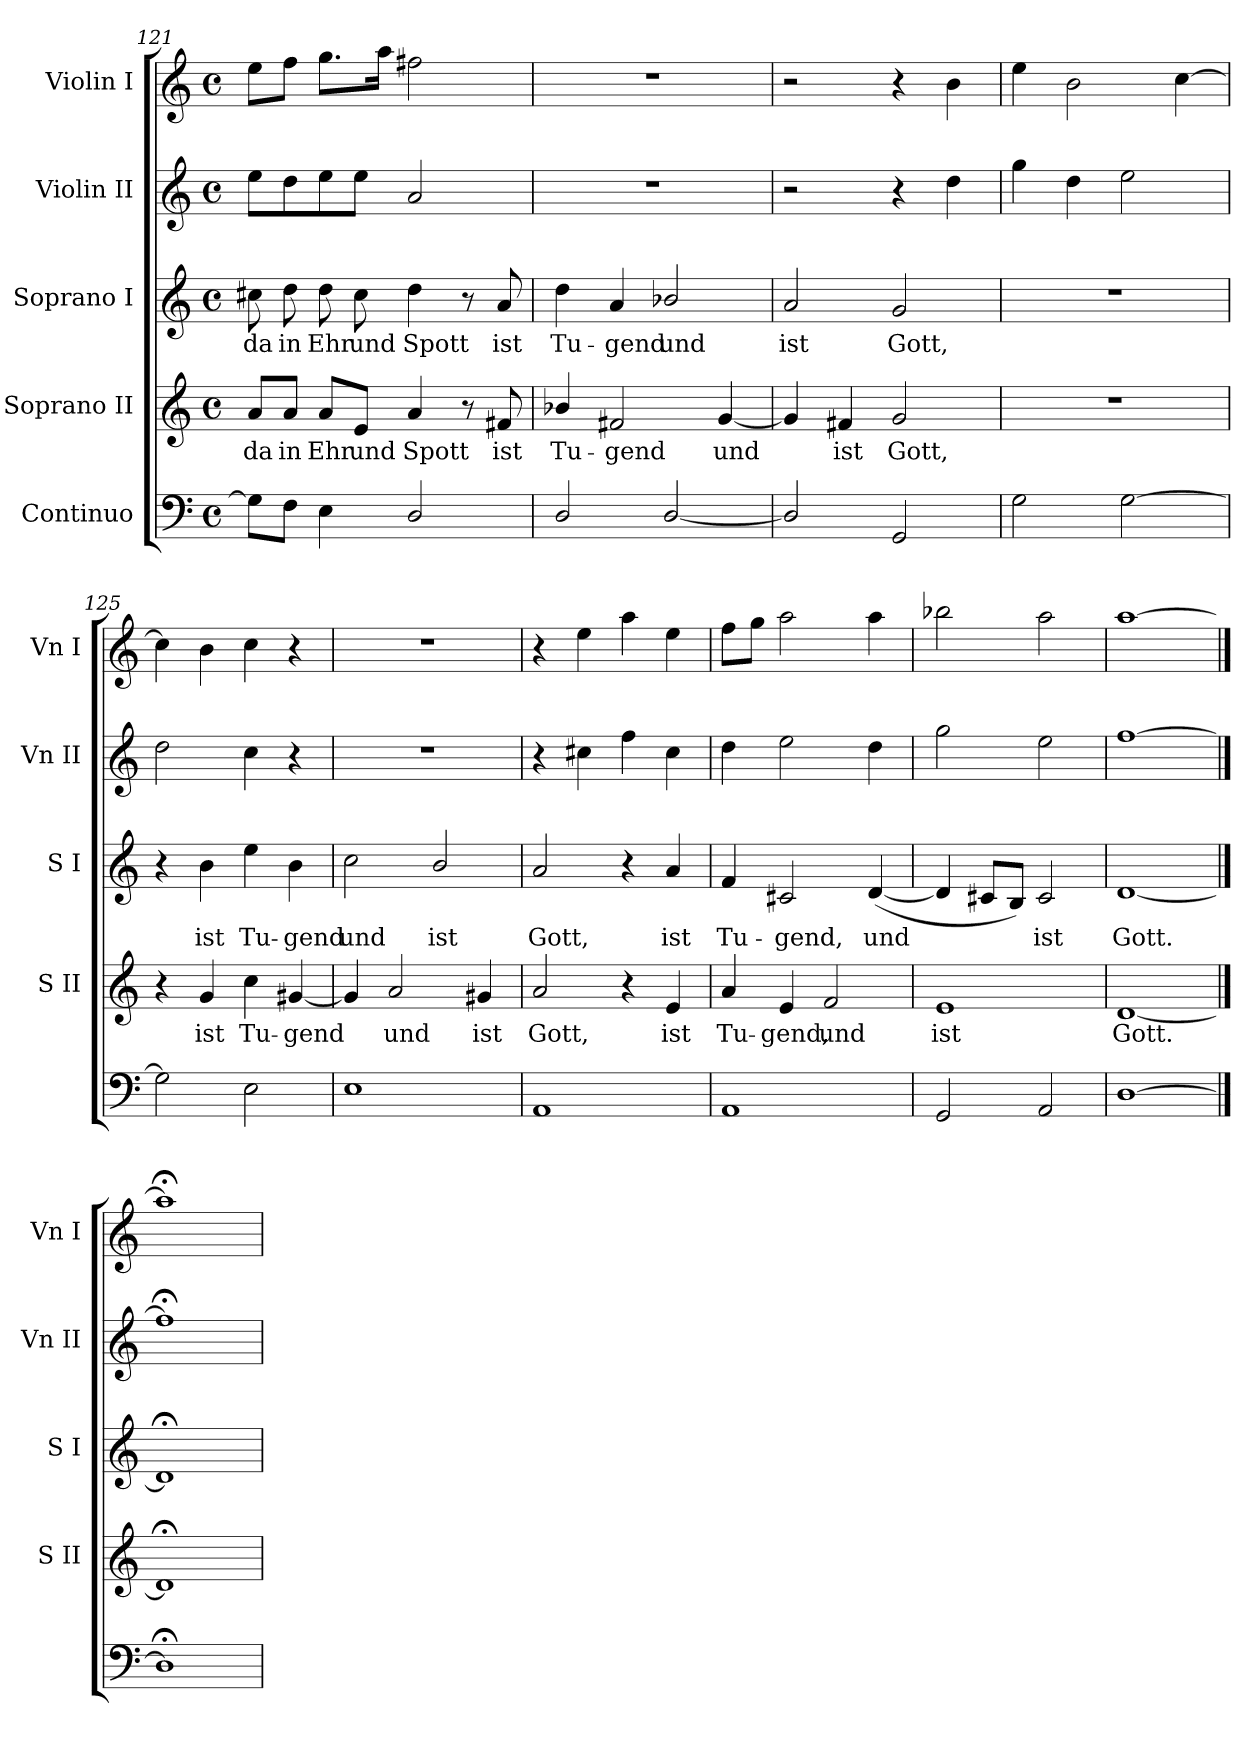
**kern	**kern	**text	**kern	**text	**kern	**kern
*part5	*part4	*part4	*part3	*part3	*part2	*part1
*staff5	*staff4	*staff4	*staff3	*staff3	*staff2	*staff1
*I"Continuo	*I"Soprano II	*	*I"Soprano I	*	*I"Violin II	*I"Violin I
*	*I'S II	*	*I'S I	*	*I'Vn II	*I'Vn I
*clefF4	*clefG2	*	*clefG2	*	*clefG2	*clefG2
*k[]	*k[]	*	*k[]	*	*k[]	*k[]
*C:	*C:	*	*C:	*	*C:	*C:
*M4/4	*M4/4	*	*M4/4	*	*M4/4	*M4/4
*met(c)	*met(c)	*	*met(c)	*	*met(c)	*met(c)
=121	=121	=121	=121	=121	=121	=121
!	!	!LO:LY:b	!	!LO:LY:b	!	!
8GL]	8a/L	da	8cc#X	da	8eeL	8eeL
!	!	!LO:LY:b	!	!LO:LY:b	!	!
8FJ	8a/J	in	8dd	in	8dd	8ffJ
!	!	!LO:LY:b	!	!LO:LY:b	!	!
4E	8a/L	Ehr	8dd	Ehr	8ee	8.ggL
!	!	!LO:LY:b	!	!LO:LY:b	!	!
.	8e/J	und	8cc#	und	8eeJ	.
.	.	.	.	.	.	16aaJ
!	!	!LO:LY:b	!	!LO:LY:b	!	!
2D/	4a	Spott	4dd	Spott	2a	2ff#X
.	8r	.	8r	.	.	.
!	!	!LO:LY:b	!	!LO:LY:b	!	!
.	8f#X	ist	8a	ist	.	.
=122	=122	=122	=122	=122	=122	=122
!	!	!LO:LY:b	!	!LO:LY:b	!	!
2D/	4b-X/	Tu-	4dd	Tu-	1r	1r
!	!	!LO:LY:b	!	!LO:LY:b	!	!
.	2f#X	-gend	4a	-gend	.	.
!	!	!	!	!LO:LY:b	!	!
[2D/	.	.	2b-X/	und	.	.
!	!	!LO:LY:b	!	!	!	!
.	[4g	und	.	.	.	.
!!LO:LB:g=z
=123	=123	=123	=123	=123	=123	=123
!	!	!	!	!LO:LY:b	!	!
2D/]	4g]	.	2a	ist	2r	2r
!	!	!LO:LY:b	!	!	!	!
.	4f#X	ist	.	.	.	.
!	!	!LO:LY:b	!	!LO:LY:b	!	!
2GG	2g	Gott,	2g	Gott,	4r	4r
.	.	.	.	.	4dd	4b
=124	=124	=124	=124	=124	=124	=124
2G	1r	.	1r	.	4gg	4ee
.	.	.	.	.	4dd	2b
[2G	.	.	.	.	2ee	.
.	.	.	.	.	.	[4cc
=125	=125	=125	=125	=125	=125	=125
2G]	4r	.	4r	.	2dd	4cc]
!	!	!LO:LY:b	!	!LO:LY:b	!	!
.	4g	ist	4b	ist	.	4b
!	!	!LO:LY:b	!	!LO:LY:b	!	!
2E	4cc	Tu-	4ee	Tu-	4cc	4cc
!	!	!LO:LY:b	!	!LO:LY:b	!	!
.	[4g#X	-gend	4b	-gend	4r	4r
=126	=126	=126	=126	=126	=126	=126
!	!	!	!	!LO:LY:b	!	!
1E	4g#]	.	2cc	und	1r	1r
!	!	!LO:LY:b	!	!	!	!
.	2a	und	.	.	.	.
!	!	!	!	!LO:LY:b	!	!
.	.	.	2b/	ist	.	.
!	!	!LO:LY:b	!	!	!	!
.	4g#	ist	.	.	.	.
=127	=127	=127	=127	=127	=127	=127
!	!	!LO:LY:b	!	!LO:LY:b	!	!
1AA	2a	Gott,	2a	Gott,	4r	4r
.	.	.	.	.	4cc#X	4ee
.	4r	.	4r	.	4ff	4aa
!	!	!LO:LY:b	!	!LO:LY:b	!	!
.	4e	ist	4a	ist	4cc#	4ee
=128	=128	=128	=128	=128	=128	=128
!	!	!LO:LY:b	!	!LO:LY:b	!	!
1AA	4a	Tu-	4f	Tu-	4dd	8ffL
.	.	.	.	.	.	8ggJ
!	!	!LO:LY:b	!	!LO:LY:b	!	!
.	4e	-gend,	2c#X	-gend,	2ee	2aa
!	!	!LO:LY:b	!	!	!	!
.	2f	und	.	.	.	.
!	!	!	!	!LO:LY:b	!	!
.	.	.	(<[4d	und	4dd	4aa
=129	=129	=129	=129	=129	=129	=129
!	!	!LO:LY:b	!	!	!	!
2GG	1e	ist	4d]	.	2gg	2bb-X
.	.	.	8c#XL	.	.	.
.	.	.	8BJ)	.	.	.
!	!	!	!	!LO:LY:b	!	!
2AA	.	.	2c#	ist	2ee	2aa
=130	=130	=130	=130	=130	=130	=130
!	!	!LO:LY:b	!	!LO:LY:b	!	!
[1D	[1d	Gott.	[1d	Gott.	[1ff	[1aa
==131	==131	==131	==131	==131	==131	==131
1D;<]	1d;<]	.	1d;<]	.	1ff;<]	1aa;<]
=	=	=	=	=	=	=
*-	*-	*-	*-	*-	*-	*-
